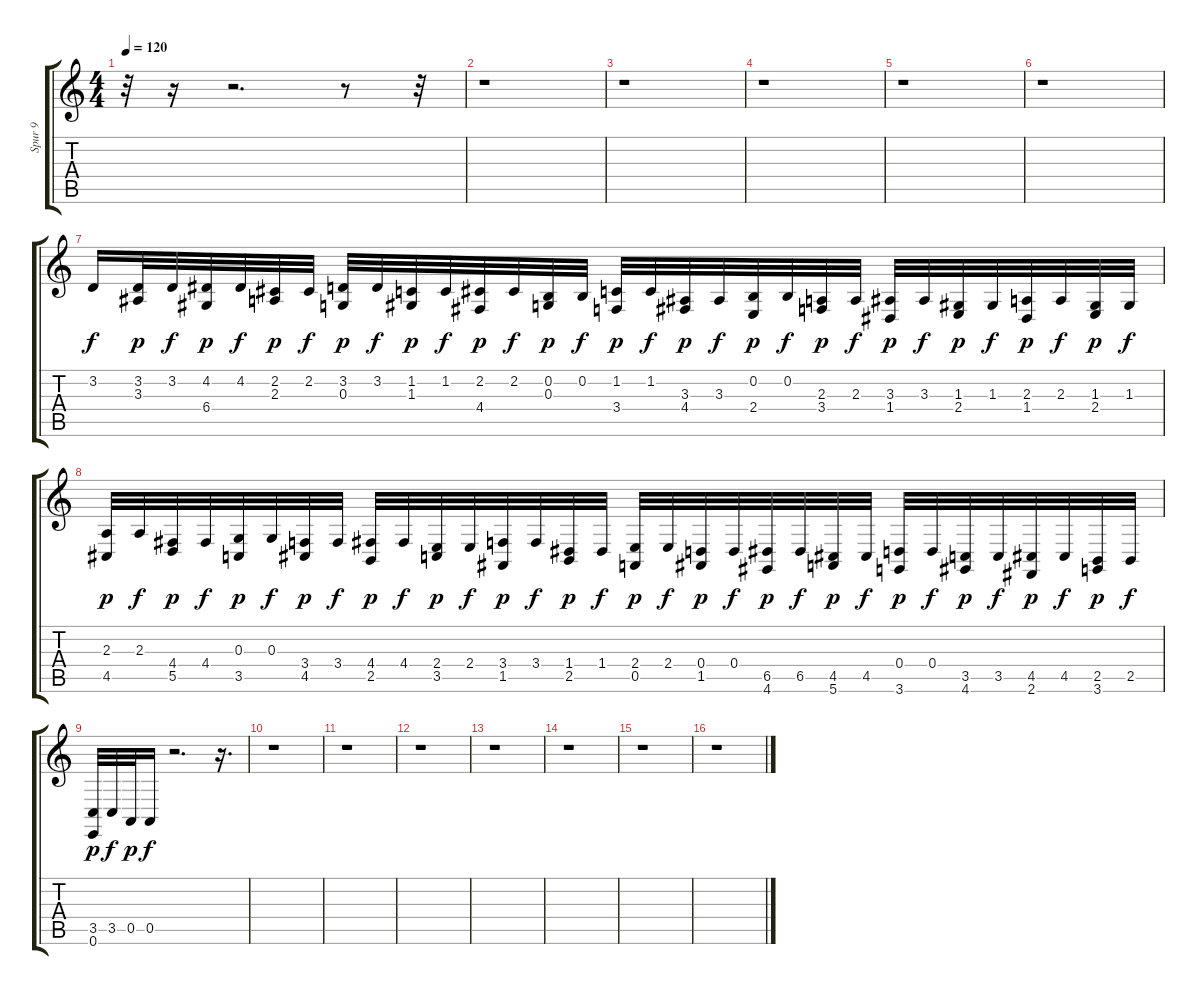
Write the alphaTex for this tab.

\track ("Spur 9" "Spur 9") {instrument synthdrum}
\staff {score tabs}
\tuning (E4 B3 G3 D3 A2 E2) {hide}
\ts (4 4)
\tempo 120
\clef g2
\ks c
r.32{dy f} r.16 r.2{d} r.8 r.32 |
r.1 |
r.1 |
r.1 |
r.1 |
r.1 |
3.2.16 (3.2 3.3).32{dy p} 3.2.32{dy f} (4.2 6.4).32{dy p} 4.2.32{dy f} (2.2 2.3).32{dy p} 2.2.32{dy f} (3.2 0.3).32{dy p} 3.2.32{dy f} (1.2 1.3).32{dy p} 1.2.32{dy f} (2.2 4.4).32{dy p} 2.2.32{dy f} (0.2 0.3).32{dy p} 0.2.32{dy f} (1.2 3.4).32{dy p} 1.2.32{dy f} (3.3 4.4).32{dy p} 3.3.32{dy f} (0.2 2.4).32{dy p} 0.2.32{dy f} (2.3 3.4).32{dy p} 2.3.32{dy f} (3.3 1.4).32{dy p} 3.3.32{dy f} (1.3 2.4).32{dy p} 1.3.32{dy f} (2.3 1.4).32{dy p} 2.3.32{dy f} (1.3 2.4).32{dy p} 1.3.32{dy f} |
(2.3 4.5).32{dy p} 2.3.32{dy f} (4.4 5.5).32{dy p} 4.4.32{dy f} (0.3 3.5).32{dy p} 0.3.32{dy f} (3.4 4.5).32{dy p} 3.4.32{dy f} (4.4 2.5).32{dy p} 4.4.32{dy f} (2.4 3.5).32{dy p} 2.4.32{dy f} (3.4 1.5).32{dy p} 3.4.32{dy f} (1.4 2.5).32{dy p} 1.4.32{dy f} (2.4 0.5).32{dy p} 2.4.32{dy f} (0.4 1.5).32{dy p} 0.4.32{dy f} (6.5 4.6).32{dy p} 6.5.32{dy f} (4.5 5.6).32{dy p} 4.5.32{dy f} (0.4 3.6).32{dy p} 0.4.32{dy f} (3.5 4.6).32{dy p} 3.5.32{dy f} (4.5 2.6).32{dy p} 4.5.32{dy f} (2.5 3.6).32{dy p} 2.5.32{dy f} |
(3.5 0.6).32{dy p} 3.5.32{dy f} 0.5.32{dy p} 0.5.16{dy f} r.2{d} r.16{d} |
r.1 |
r.1 |
r.1 |
r.1 |
r.1 |
r.1 |
r.1
